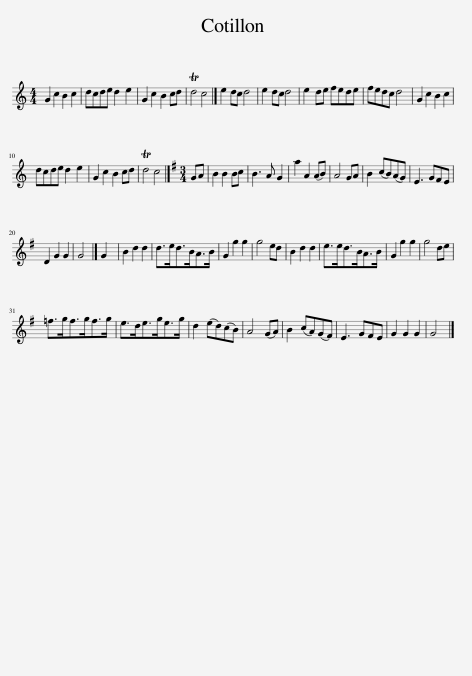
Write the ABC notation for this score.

X:1
L:1/8
M:4/4
I:linebreak $
K:C
V:1 treble
V:1
 G2 c2 B2 c2 | dcde d2 e2 | G2 c2 B2 cd | Td4 c4 |] e2 dc d4 | %5
 e2 dc d4 | e2 de fede | fedc d4 | G2 c2 B2 c2 |$ dcde d2 e2 | %10
 G2 c2 B2 cd | Td4 c4 |][K:G][M:3/4] GA | B2 B2 Bc | B3 A G2 | %15
 a2 A2 (AB) | A4 GA | B2 (cB)(AG) | E3 GFE |$ D2 G2 G2 | %20
 G4 |] G2 | B2 d2 d2 | d>ed>BA>B | G2 g2 g2 | %25
 g4 ed | B2 d2 d2 | e>ed>BA>B | G2 g2 g2 | g4 de |$ %30
 =f>gf>gf>g | e>de>ge>g | d2 (ed)(cB) | A4 (GA) | B2 (cA)(GF) | %35
 E3 GFE | G2 G2 G2 | G4 |] %38
